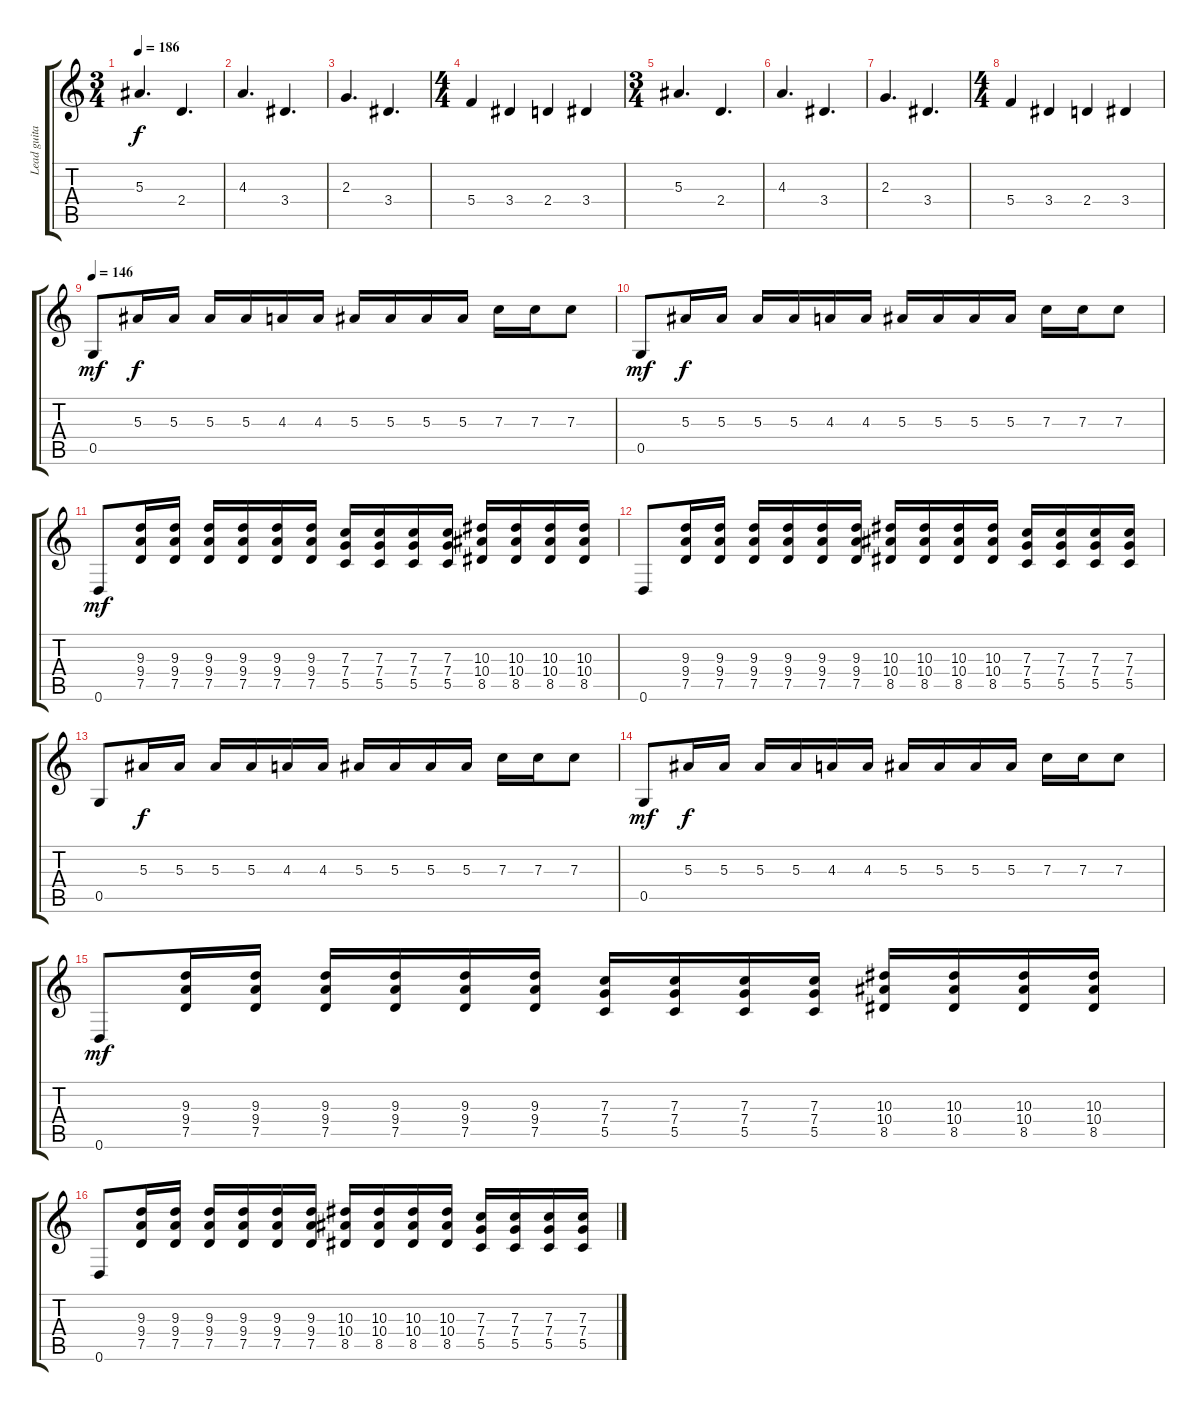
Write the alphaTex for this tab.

\track ("Lead guitar 2" "Lead guita") {instrument distortionguitar}
\staff {score tabs}
\tuning (D4 A3 F3 C3 G2 D2) {hide}
\ts (3 4)
\tempo 186
\clef g2
\ks c
5.3.4{d dy f} 2.4.4{d} |
4.3.4{d} 3.4.4{d} |
2.3.4{d} 3.4.4{d} |
\ts (4 4)
5.4.4 3.4.4 2.4.4 3.4.4 |
\ts (3 4)
5.3.4{d} 2.4.4{d} |
4.3.4{d} 3.4.4{d} |
2.3.4{d} 3.4.4{d} |
\ts (4 4)
5.4.4 3.4.4 2.4.4 3.4.4 |
\tempo 146
0.5.8{dy mf} 5.3.16{dy f} 5.3.16 5.3.16 5.3.16 4.3.16 4.3.16 5.3.16 5.3.16 5.3.16 5.3.16 7.3.16 7.3.16 7.3.8 |
0.5.8{dy mf} 5.3.16{dy f} 5.3.16 5.3.16 5.3.16 4.3.16 4.3.16 5.3.16 5.3.16 5.3.16 5.3.16 7.3.16 7.3.16 7.3.8 |
0.6.8{dy mf} (9.3 9.4 7.5).16 (9.3 9.4 7.5).16 (9.3 9.4 7.5).16 (9.3 9.4 7.5).16 (9.3 9.4 7.5).16 (9.3 9.4 7.5).16 (7.3 7.4 5.5).16 (7.3 7.4 5.5).16 (7.3 7.4 5.5).16 (7.3 7.4 5.5).16 (10.3 10.4 8.5).16 (10.3 10.4 8.5).16 (10.3 10.4 8.5).16 (10.3 10.4 8.5).16 |
0.6.8 (9.3 9.4 7.5).16 (9.3 9.4 7.5).16 (9.3 9.4 7.5).16 (9.3 9.4 7.5).16 (9.3 9.4 7.5).16 (9.3 9.4 7.5).16 (10.3 10.4 8.5).16 (10.3 10.4 8.5).16 (10.3 10.4 8.5).16 (10.3 10.4 8.5).16 (7.3 7.4 5.5).16 (7.3 7.4 5.5).16 (7.3 7.4 5.5).16 (7.3 7.4 5.5).16 |
0.5.8 5.3.16{dy f} 5.3.16 5.3.16 5.3.16 4.3.16 4.3.16 5.3.16 5.3.16 5.3.16 5.3.16 7.3.16 7.3.16 7.3.8 |
0.5.8{dy mf} 5.3.16{dy f} 5.3.16 5.3.16 5.3.16 4.3.16 4.3.16 5.3.16 5.3.16 5.3.16 5.3.16 7.3.16 7.3.16 7.3.8 |
0.6.8{dy mf} (9.3 9.4 7.5).16 (9.3 9.4 7.5).16 (9.3 9.4 7.5).16 (9.3 9.4 7.5).16 (9.3 9.4 7.5).16 (9.3 9.4 7.5).16 (7.3 7.4 5.5).16 (7.3 7.4 5.5).16 (7.3 7.4 5.5).16 (7.3 7.4 5.5).16 (10.3 10.4 8.5).16 (10.3 10.4 8.5).16 (10.3 10.4 8.5).16 (10.3 10.4 8.5).16 |
0.6.8 (9.3 9.4 7.5).16 (9.3 9.4 7.5).16 (9.3 9.4 7.5).16 (9.3 9.4 7.5).16 (9.3 9.4 7.5).16 (9.3 9.4 7.5).16 (10.3 10.4 8.5).16 (10.3 10.4 8.5).16 (10.3 10.4 8.5).16 (10.3 10.4 8.5).16 (7.3 7.4 5.5).16 (7.3 7.4 5.5).16 (7.3 7.4 5.5).16 (7.3 7.4 5.5).16
